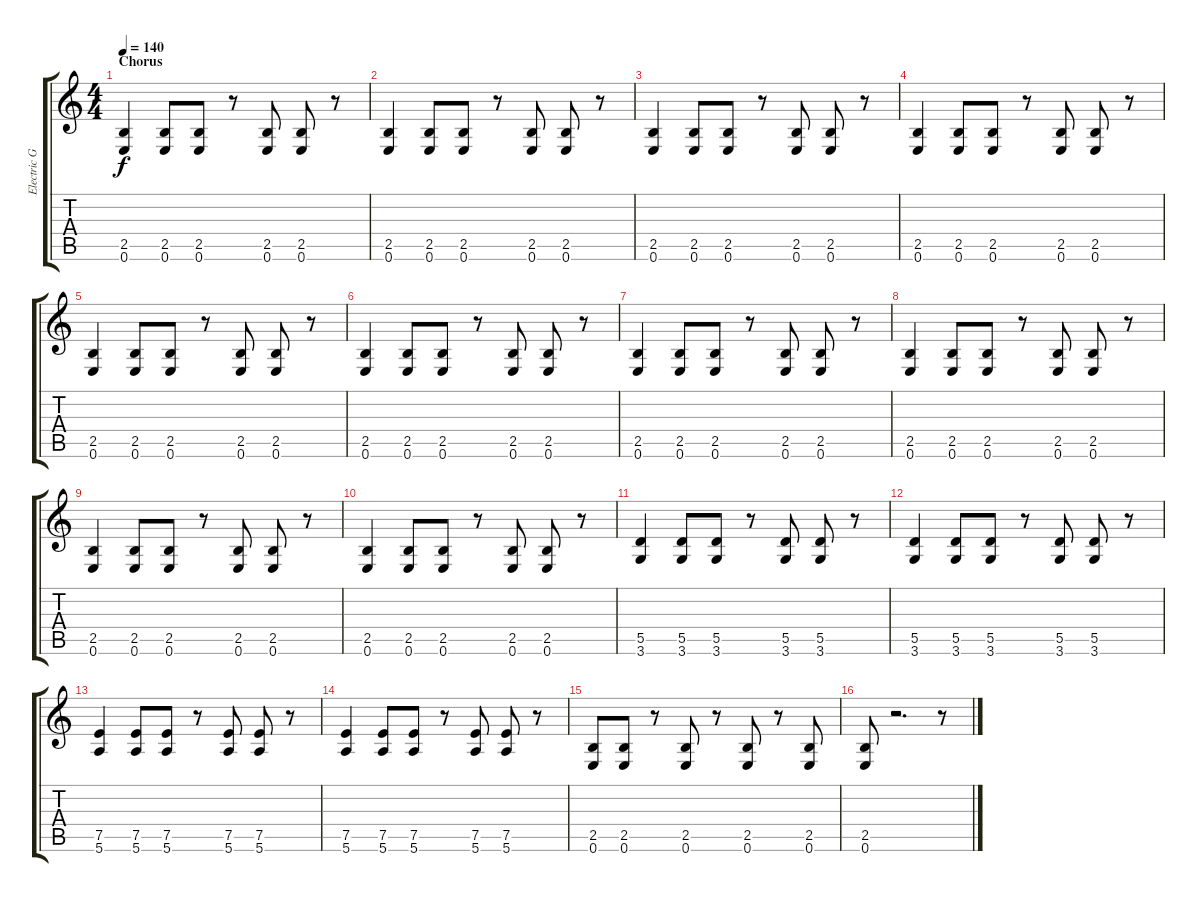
\track ("Electric Guitar 2" "Electric G") {instrument distortionguitar}
\staff {score tabs}
\tuning (E4 B3 G3 D3 A2 E2) {hide}
\ts (4 4)
\section ("" "Chorus")
\tempo 140
\clef g2
\ks c
(2.5 0.6).4{dy f} (2.5 0.6).8 (2.5 0.6).8 r.8 (2.5 0.6).8 (2.5 0.6).8 r.8 |
(2.5 0.6).4 (2.5 0.6).8 (2.5 0.6).8 r.8 (2.5 0.6).8 (2.5 0.6).8 r.8 |
(2.5 0.6).4 (2.5 0.6).8 (2.5 0.6).8 r.8 (2.5 0.6).8 (2.5 0.6).8 r.8 |
(2.5 0.6).4 (2.5 0.6).8 (2.5 0.6).8 r.8 (2.5 0.6).8 (2.5 0.6).8 r.8 |
(2.5 0.6).4 (2.5 0.6).8 (2.5 0.6).8 r.8 (2.5 0.6).8 (2.5 0.6).8 r.8 |
(2.5 0.6).4 (2.5 0.6).8 (2.5 0.6).8 r.8 (2.5 0.6).8 (2.5 0.6).8 r.8 |
(2.5 0.6).4 (2.5 0.6).8 (2.5 0.6).8 r.8 (2.5 0.6).8 (2.5 0.6).8 r.8 |
(2.5 0.6).4 (2.5 0.6).8 (2.5 0.6).8 r.8 (2.5 0.6).8 (2.5 0.6).8 r.8 |
(2.5 0.6).4 (2.5 0.6).8 (2.5 0.6).8 r.8 (2.5 0.6).8 (2.5 0.6).8 r.8 |
(2.5 0.6).4 (2.5 0.6).8 (2.5 0.6).8 r.8 (2.5 0.6).8 (2.5 0.6).8 r.8 |
(5.5 3.6).4 (5.5 3.6).8 (5.5 3.6).8 r.8 (5.5 3.6).8 (5.5 3.6).8 r.8 |
(5.5 3.6).4 (5.5 3.6).8 (5.5 3.6).8 r.8 (5.5 3.6).8 (5.5 3.6).8 r.8 |
(7.5 5.6).4 (7.5 5.6).8 (7.5 5.6).8 r.8 (7.5 5.6).8 (7.5 5.6).8 r.8 |
(7.5 5.6).4 (7.5 5.6).8 (7.5 5.6).8 r.8 (7.5 5.6).8 (7.5 5.6).8 r.8 |
(2.5 0.6).8 (2.5 0.6).8 r.8 (2.5 0.6).8 r.8 (2.5 0.6).8 r.8 (2.5 0.6).8 |
(2.5 0.6).8 r.2{d} r.8
